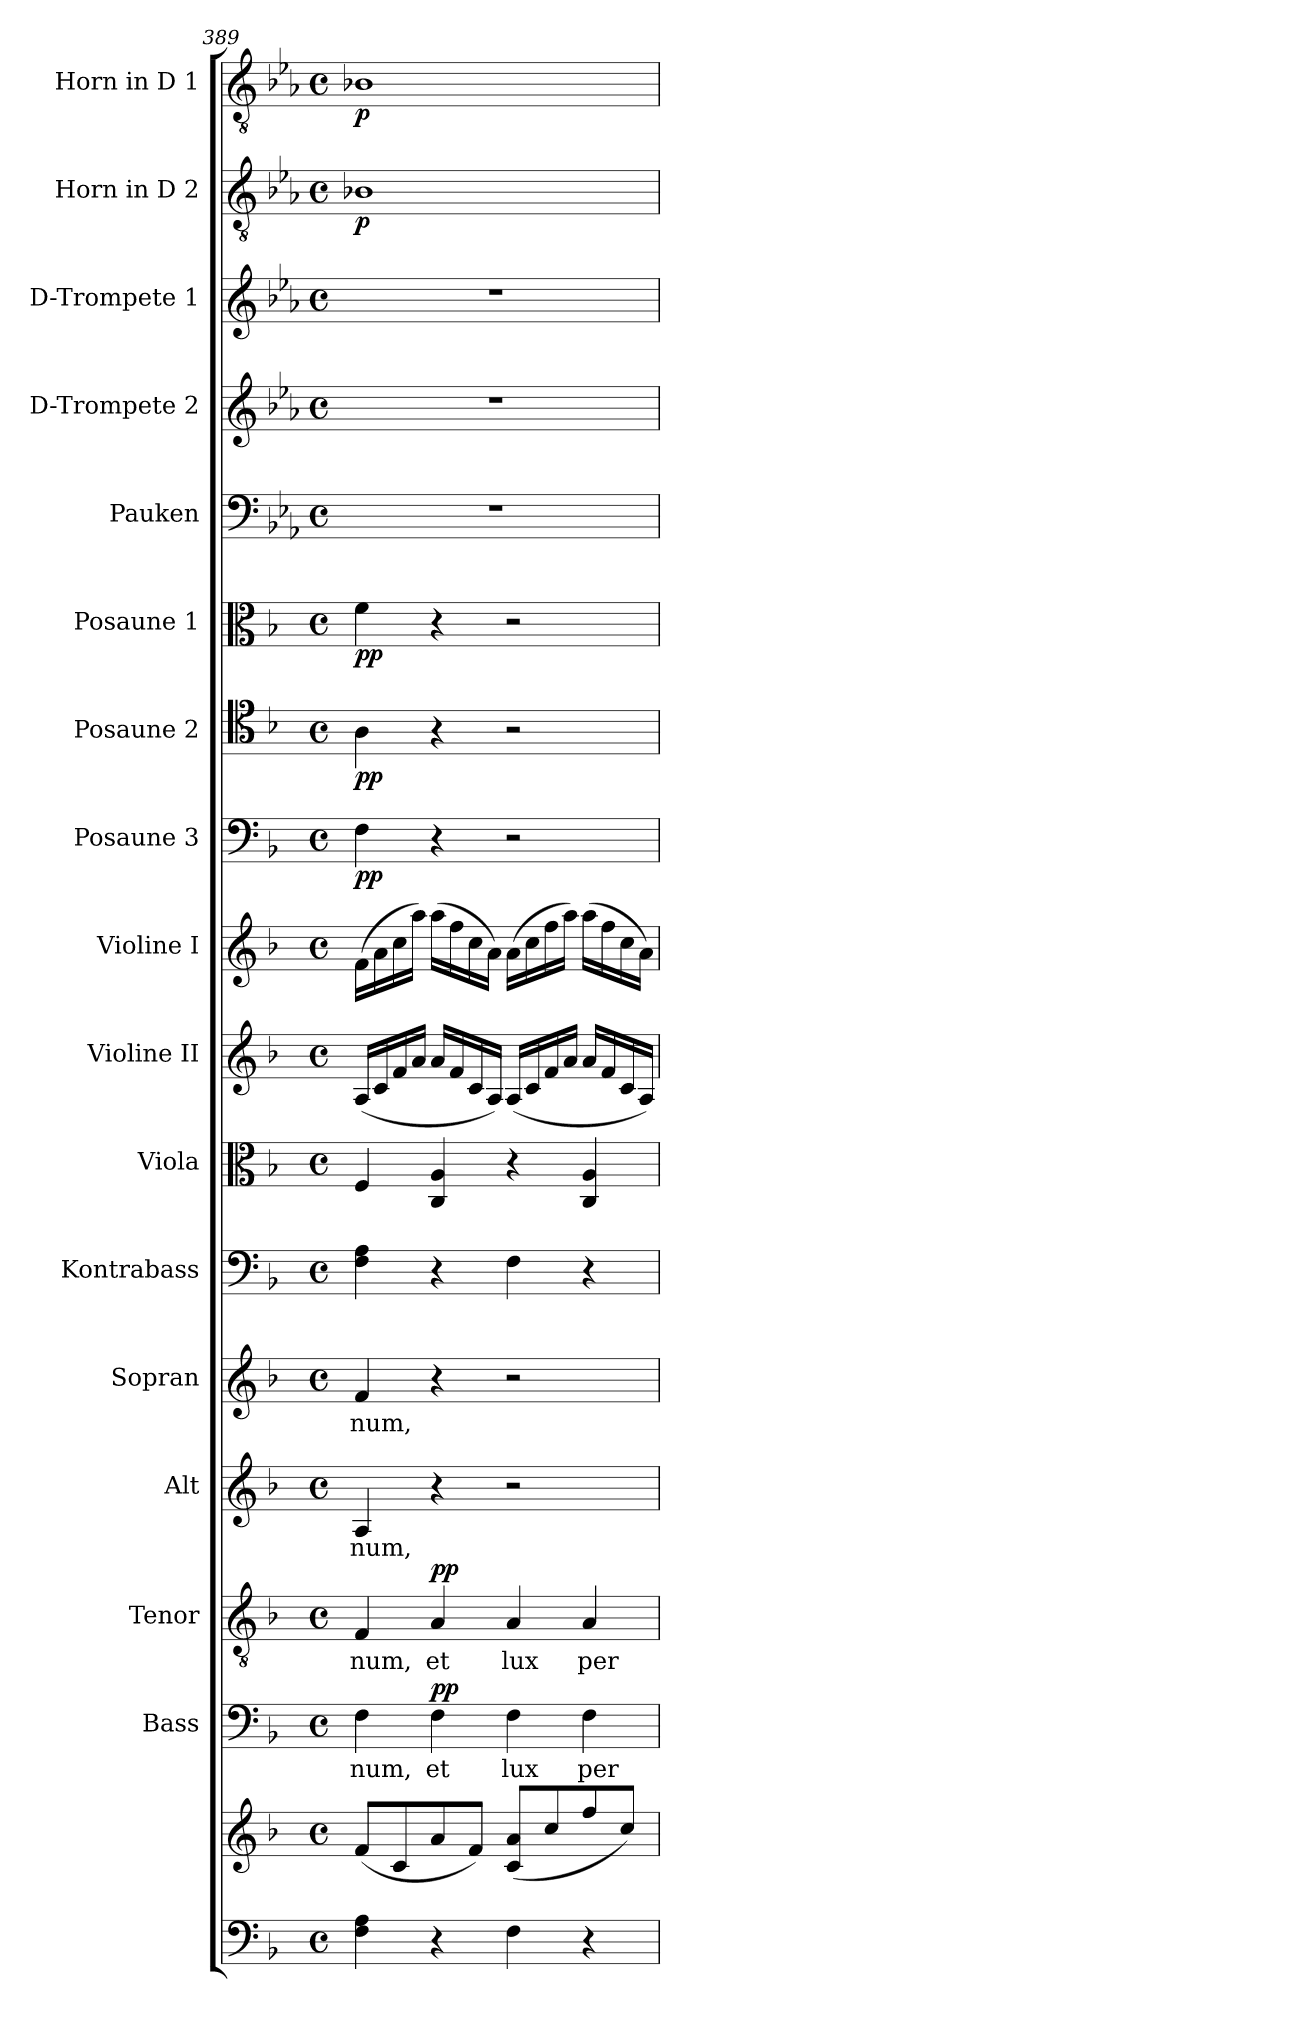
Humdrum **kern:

**kern	**kern	**kern	**text	**dynam	**kern	**text	**dynam	**kern	**text	**kern	**text	**kern	**kern	**kern	**kern	**kern	**dynam	**kern	**dynam	**kern	**dynam	**kern	**kern	**kern	**kern	**dynam	**kern	**dynam
*part17	*part17	*part16	*part16	*part16	*part15	*part15	*part15	*part14	*part14	*part13	*part13	*part12	*part11	*part10	*part9	*part8	*part8	*part7	*part7	*part6	*part6	*part5	*part4	*part3	*part2	*part2	*part1	*part1
*staff18	*staff17	*staff16	*staff16	*staff16	*staff15	*staff15	*staff15	*staff14	*staff14	*staff13	*staff13	*staff12	*staff11	*staff10	*staff9	*staff8	*staff8	*staff7	*staff7	*staff6	*staff6	*staff5	*staff4	*staff3	*staff2	*staff2	*staff1	*staff1
*	*	*I"Bass	*	*	*I"Tenor	*	*	*I"Alt	*	*I"Sopran	*	*I"Kontrabass	*I"Viola	*I"Violine II	*I"Violine I	*I"Posaune 3	*	*I"Posaune 2	*	*I"Posaune 1	*	*I"Pauken	*I"D-Trompete 2	*I"D-Trompete 1	*I"Horn in D 2	*	*I"Horn in D 1	*
*	*	*I'B.	*	*	*I'T.	*	*	*I'A.	*	*I'S.	*	*I'Kb.	*I'Vla.	*I'Vl. II	*I'Vl. I	*I'Pos. 3	*	*I'Pos. 2	*	*I'Pos. 1	*	*I'Pk.	*I'D Trp. 2	*I'D Trp. 1	*I'Hrn. 2	*	*I'Hrn. 1	*
!!LO:PB:g=z
*clefF4	*clefG2	*clefF4	*	*	*clefGv2	*	*	*clefG2	*	*clefG2	*	*clefF4	*clefC3	*clefG2	*clefG2	*clefF4	*	*clefC4	*	*clefC3	*	*clefF4	*clefG2	*clefG2	*clefGv2	*	*clefGv2	*
*	*	*	*	*	*	*	*	*	*	*	*	*ITrd7c12	*	*	*	*	*	*	*	*	*	*ITrd-1c-2	*ITrd-1c-2	*ITrd-1c-2	*ITrd-1c-2	*	*ITrd-1c-2	*
*k[b-]	*k[b-]	*k[b-]	*	*	*k[b-]	*	*	*k[b-]	*	*k[b-]	*	*k[b-]	*k[b-]	*k[b-]	*k[b-]	*k[b-]	*	*k[b-]	*	*k[b-]	*	*k[b-]	*k[b-]	*k[b-]	*k[b-]	*	*k[b-]	*
*F:	*F:	*F:	*	*	*F:	*	*	*F:	*	*F:	*	*F:	*F:	*F:	*F:	*F:	*	*F:	*	*F:	*	*F:	*F:	*F:	*F:	*	*F:	*
*M4/4	*M4/4	*M4/4	*	*	*M4/4	*	*	*M4/4	*	*M4/4	*	*M4/4	*M4/4	*M4/4	*M4/4	*M4/4	*	*M4/4	*	*M4/4	*	*M4/4	*M4/4	*M4/4	*M4/4	*	*M4/4	*
*met(c)	*met(c)	*met(c)	*	*	*met(c)	*	*	*met(c)	*	*met(c)	*	*met(c)	*met(c)	*met(c)	*met(c)	*met(c)	*	*met(c)	*	*met(c)	*	*met(c)	*met(c)	*met(c)	*met(c)	*	*met(c)	*
=389	=389	=389	=389	=389	=389	=389	=389	=389	=389	=389	=389	=389	=389	=389	=389	=389	=389	=389	=389	=389	=389	=389	=389	=389	=389	=389	=389	=389
!	!	!	!LO:LY:b	!	!	!LO:LY:b	!	!	!LO:LY:b	!	!LO:LY:b	!	!	!	!	!	!LO:DY:b	!	!LO:DY:b	!	!LO:DY:b	!	!	!	!	!LO:DY:b	!	!LO:DY:b
4F\ 4A\	(<8f/L	4F\	-num,	.	4F/	-num,	.	4A/	-num,	4f/	-num,	4FF\ 4AA\	4F/	(<16A/LL	(>16f\LL	4F\	pp	4A\	pp	4f\	pp	1r	1r	1r	1cn	p	1cn	p
.	.	.	.	.	.	.	.	.	.	.	.	.	.	16c/	16a\	.	.	.	.	.	.	.	.	.	.	.	.	.
.	8c/	.	.	.	.	.	.	.	.	.	.	.	.	16f/	16cc\	.	.	.	.	.	.	.	.	.	.	.	.	.
.	.	.	.	.	.	.	.	.	.	.	.	.	.	16a/JJ	16aa\JJ)	.	.	.	.	.	.	.	.	.	.	.	.	.
!	!	!	!LO:LY:b	!LO:DY:a	!	!LO:LY:b	!LO:DY:a	!	!	!	!	!	!	!	!	!	!	!	!	!	!	!	!	!	!	!	!	!
4r	8a/	4F\	et	pp	4A/	et	pp	4r	.	4r	.	4r	4C/ 4A/	16a/LL	(>16aa\LL	4r	.	4r	.	4r	.	.	.	.	.	.	.	.
.	.	.	.	.	.	.	.	.	.	.	.	.	.	16f/	16ff\	.	.	.	.	.	.	.	.	.	.	.	.	.
.	8f/J)	.	.	.	.	.	.	.	.	.	.	.	.	16c/	16cc\	.	.	.	.	.	.	.	.	.	.	.	.	.
.	.	.	.	.	.	.	.	.	.	.	.	.	.	16A/JJ)	16a\JJ)	.	.	.	.	.	.	.	.	.	.	.	.	.
!	!	!	!LO:LY:b	!	!	!LO:LY:b	!	!	!	!	!	!	!	!	!	!	!	!	!	!	!	!	!	!	!	!	!	!
4F\	(<8c/ 8a/L	4F\	lux	.	4A/	lux	.	2r	.	2r	.	4FF\	4r	(<16A/LL	(>16a\LL	2r	.	2r	.	2r	.	.	.	.	.	.	.	.
.	.	.	.	.	.	.	.	.	.	.	.	.	.	16c/	16cc\	.	.	.	.	.	.	.	.	.	.	.	.	.
.	8cc/	.	.	.	.	.	.	.	.	.	.	.	.	16f/	16ff\	.	.	.	.	.	.	.	.	.	.	.	.	.
.	.	.	.	.	.	.	.	.	.	.	.	.	.	16a/JJ	16aa\JJ)	.	.	.	.	.	.	.	.	.	.	.	.	.
!	!	!	!LO:LY:b	!	!	!LO:LY:b	!	!	!	!	!	!	!	!	!	!	!	!	!	!	!	!	!	!	!	!	!	!
4r	8ff/	4F\	per-	.	4A/	per-	.	.	.	.	.	4r	4C/ 4A/	16a/LL	(>16aa\LL	.	.	.	.	.	.	.	.	.	.	.	.	.
.	.	.	.	.	.	.	.	.	.	.	.	.	.	16f/	16ff\	.	.	.	.	.	.	.	.	.	.	.	.	.
.	8cc/J)	.	.	.	.	.	.	.	.	.	.	.	.	16c/	16cc\	.	.	.	.	.	.	.	.	.	.	.	.	.
.	.	.	.	.	.	.	.	.	.	.	.	.	.	16A/JJ)	16a\JJ)	.	.	.	.	.	.	.	.	.	.	.	.	.
=	=	=	=	=	=	=	=	=	=	=	=	=	=	=	=	=	=	=	=	=	=	=	=	=	=	=	=	=
*-	*-	*-	*-	*-	*-	*-	*-	*-	*-	*-	*-	*-	*-	*-	*-	*-	*-	*-	*-	*-	*-	*-	*-	*-	*-	*-	*-	*-
